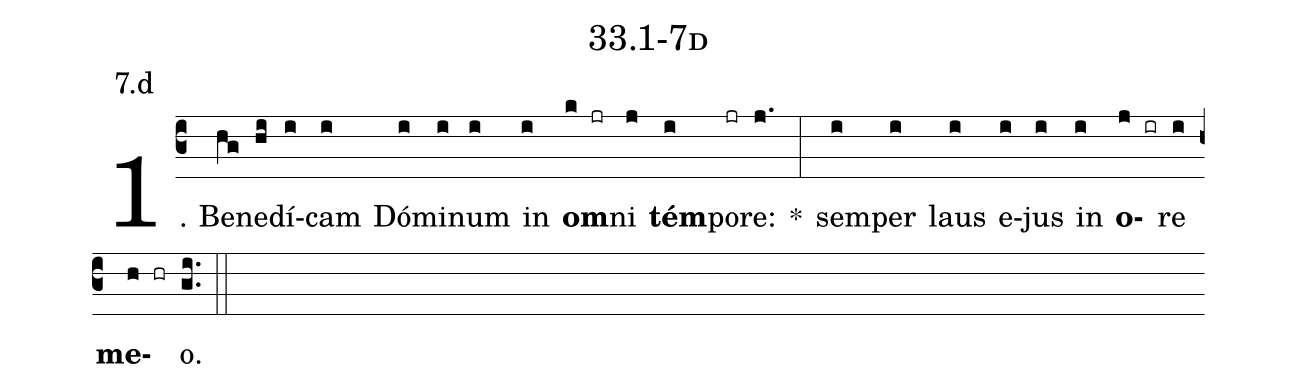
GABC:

name: 33.1-7d;
annotation: 7.d;
%%
(c3)1. Be(hg)ne(hi)dí(i)cam(i) Dó(i)mi(i)num(i) in(i) <b>om</b>(k jr)ni(j) <b>tém</b>(i)po(jr)re:(j.) *(:) sem(i)per(i) laus(i) e(i)jus(i) in(i) <b>o</b>(j ir)re(i) <b>me</b>(h hr)o.(gi..) (::)
